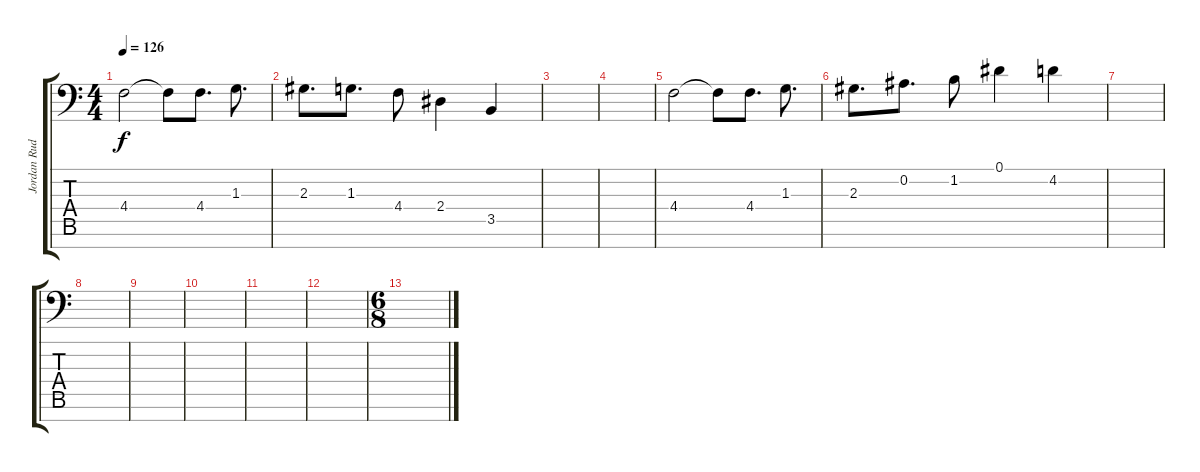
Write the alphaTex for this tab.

\track ("Jordan Rudess" "Jordan Rud") {instrument acousticgrandpiano}
\staff {score tabs}
\tuning (Eb4 Bb3 Gb3 Db3 Ab2 Eb2 Bb1) {hide}
\ts (4 4)
\tempo 126
\clef f4
\ks c
4.4.2{dy f} 4.4{t}.8 4.4.8{d} 1.3.8{d} |
2.3.8{d} 1.3.8{d} 4.4.8 2.4.4 3.5.4 |
|
|
4.4.2 4.4{t}.8 4.4.8{d} 1.3.8{d} |
2.3.8{d} 0.2.8{d} 1.2.8 0.1.4 4.2.4 |
|
|
|
|
|
|
\ts (6 8)
